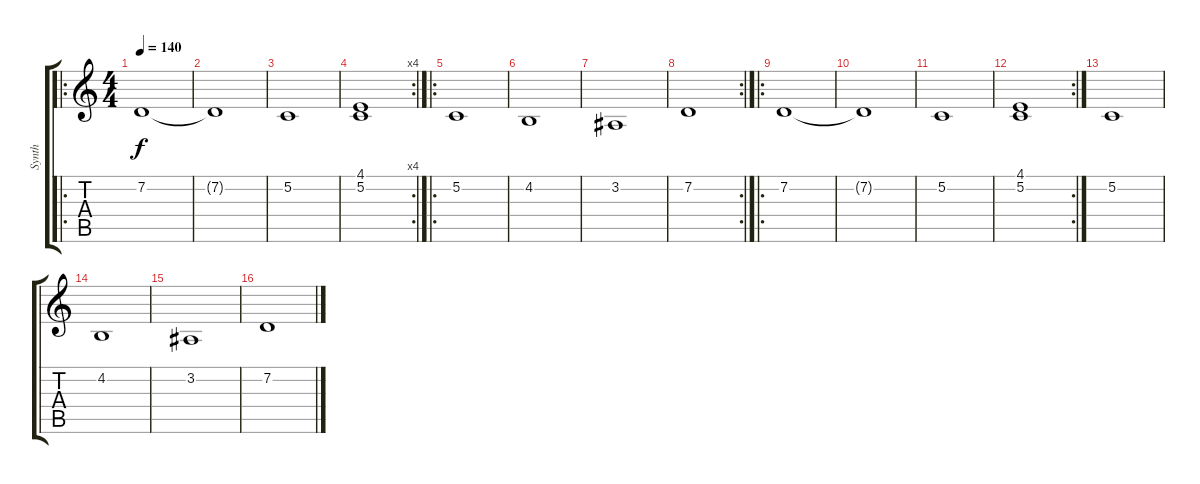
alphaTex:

\track ("Synth" "Synth") {instrument oboe}
\staff {score tabs}
\tuning (C4 G3 Eb3 Bb2 F2 C2) {hide}
\ro
\ts (4 4)
\tempo 140
\clef g2
\ks c
7.2.1{dy f instrument oboe} |
7.2{t}.1 |
5.2.1 |
\rc 4
(4.1 5.2).1 |
\ro
5.2.1 |
4.2.1 |
3.2.1 |
\rc 2
7.2.1 |
\ro
7.2.1 |
7.2{t}.1 |
5.2.1 |
\rc 2
(4.1 5.2).1 |
5.2.1 |
4.2.1 |
3.2.1 |
7.2.1
